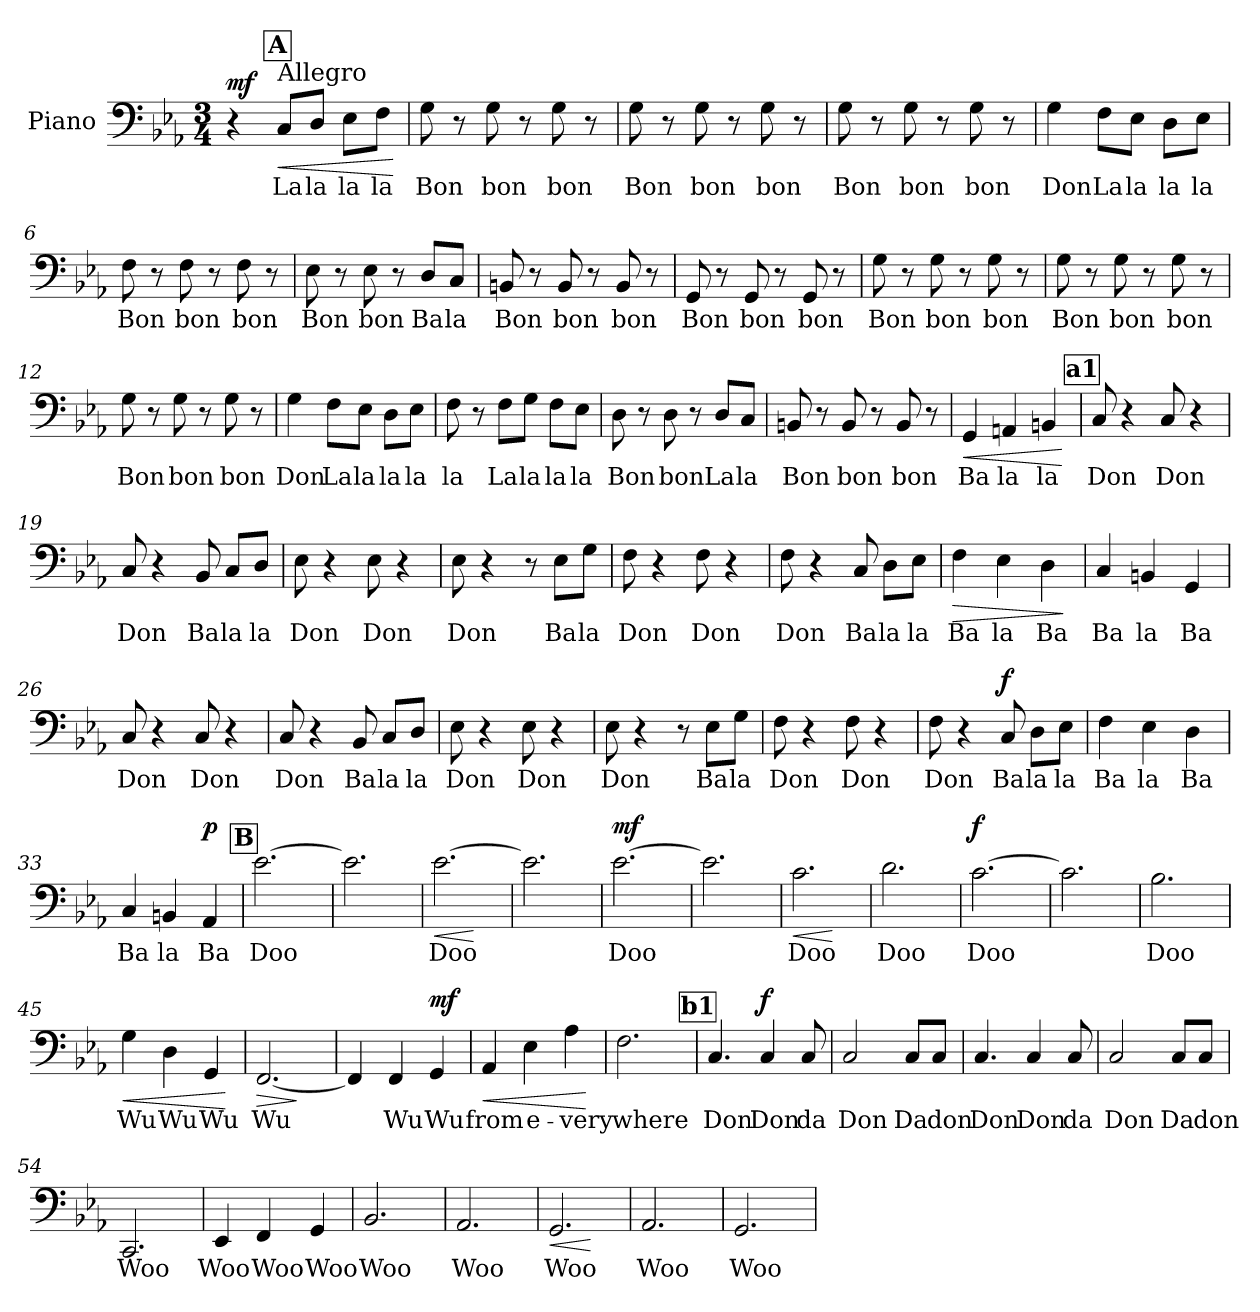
**kern	**text	**dynam
*part1	*part1	*part1
*staff1	*staff1	*staff1
*I"Piano	*	*
*I'Pno.	*	*
*clefF4	*	*
*k[b-e-a-]	*	*
*M3/4	*	*
*MM89	*	*
!!LO:REH:place=s1:a:B:fs=14:t=A:qo=1
=1	=1	=1
!	!	!LO:DY:a
4r	.	mf
!LO:TX:a:t=Allegro	!	!
!	!LO:LY:b	!LO:HP:b
8C/L	La	<
!	!LO:LY:b	!
8D/J	la	.
!	!LO:LY:b	!
8E-\L	la	.
!	!LO:LY:b	!
8F\J	la	.
.	.	[
=2	=2	=2
!	!LO:LY:b	!
8G\	Bon	.
8r	.	.
!	!LO:LY:b	!
8G\	bon	.
8r	.	.
!	!LO:LY:b	!
8G\	bon	.
8r	.	.
=3	=3	=3
!	!LO:LY:b	!
8G\	Bon	.
8r	.	.
!	!LO:LY:b	!
8G\	bon	.
8r	.	.
!	!LO:LY:b	!
8G\	bon	.
8r	.	.
=4	=4	=4
!	!LO:LY:b	!
8G\	Bon	.
8r	.	.
!	!LO:LY:b	!
8G\	bon	.
8r	.	.
!	!LO:LY:b	!
8G\	bon	.
8r	.	.
=5	=5	=5
!	!LO:LY:b	!
4G\	Don	.
!	!LO:LY:b	!
8F\L	La	.
!	!LO:LY:b	!
8E-\J	la	.
!	!LO:LY:b	!
8D\L	la	.
!	!LO:LY:b	!
8E-\J	la	.
!!LO:LB:g=z
=6	=6	=6
!	!LO:LY:b	!
8F\	Bon	.
8r	.	.
!	!LO:LY:b	!
8F\	bon	.
8r	.	.
!	!LO:LY:b	!
8F\	bon	.
8r	.	.
=7	=7	=7
!	!LO:LY:b	!
8E-\	Bon	.
8r	.	.
!	!LO:LY:b	!
8E-\	bon	.
8r	.	.
!	!LO:LY:b	!
8D/L	Ba	.
!	!LO:LY:b	!
8C/J	la	.
=8	=8	=8
!	!LO:LY:b	!
8BBn/	Bon	.
8r	.	.
!	!LO:LY:b	!
8BB/	bon	.
8r	.	.
!	!LO:LY:b	!
8BB/	bon	.
8r	.	.
=9	=9	=9
!	!LO:LY:b	!
8GG/	Bon	.
8r	.	.
!	!LO:LY:b	!
8GG/	bon	.
8r	.	.
!	!LO:LY:b	!
8GG/	bon	.
8r	.	.
=10	=10	=10
!	!LO:LY:b	!
8G\	Bon	.
8r	.	.
!	!LO:LY:b	!
8G\	bon	.
8r	.	.
!	!LO:LY:b	!
8G\	bon	.
8r	.	.
!!LO:LB:g=z
=11	=11	=11
!	!LO:LY:b	!
8G\	Bon	.
8r	.	.
!	!LO:LY:b	!
8G\	bon	.
8r	.	.
!	!LO:LY:b	!
8G\	bon	.
8r	.	.
=12	=12	=12
!	!LO:LY:b	!
8G\	Bon	.
8r	.	.
!	!LO:LY:b	!
8G\	bon	.
8r	.	.
!	!LO:LY:b	!
8G\	bon	.
8r	.	.
=13	=13	=13
!	!LO:LY:b	!
4G\	Don	.
!	!LO:LY:b	!
8F\L	La	.
!	!LO:LY:b	!
8E-\J	la	.
!	!LO:LY:b	!
8D\L	la	.
!	!LO:LY:b	!
8E-\J	la	.
=14	=14	=14
!	!LO:LY:b	!
8F\	la	.
8r	.	.
!	!LO:LY:b	!
8F\L	La	.
!	!LO:LY:b	!
8G\J	la	.
!	!LO:LY:b	!
8F\L	la	.
!	!LO:LY:b	!
8E-\J	la	.
=15	=15	=15
!	!LO:LY:b	!
8D\	Bon	.
8r	.	.
!	!LO:LY:b	!
8D\	bon	.
8r	.	.
!	!LO:LY:b	!
8D/L	La	.
!	!LO:LY:b	!
8C/J	la	.
!!LO:LB:g=z
=16	=16	=16
!	!LO:LY:b	!
8BBn/	Bon	.
8r	.	.
!	!LO:LY:b	!
8BB/	bon	.
8r	.	.
!	!LO:LY:b	!
8BB/	bon	.
8r	.	.
=17	=17	=17
!	!LO:LY:b	!LO:HP:b
4GG/	Ba	<
!	!LO:LY:b	!
4AAn/	la	.
!	!LO:LY:b	!
4BBn/	la	.
.	.	[
!!LO:REH:place=s1:a:B:fs=14:t=a1
=18	=18	=18
!	!LO:LY:b	!
8C/	Don	.
4r	.	.
!	!LO:LY:b	!
8C/	Don	.
4r	.	.
=19	=19	=19
!	!LO:LY:b	!
8C/	Don	.
4r	.	.
!	!LO:LY:b	!
8BB-/	Ba	.
!	!LO:LY:b	!
8C/L	la	.
!	!LO:LY:b	!
8D/J	la	.
=20	=20	=20
!	!LO:LY:b	!
8E-\	Don	.
4r	.	.
!	!LO:LY:b	!
8E-\	Don	.
4r	.	.
=21	=21	=21
!	!LO:LY:b	!
8E-\	Don	.
4r	.	.
8r	.	.
!	!LO:LY:b	!
8E-\L	Ba	.
!	!LO:LY:b	!
8G\J	la	.
!!LO:LB:g=z
=22	=22	=22
!	!LO:LY:b	!
8F\	Don	.
4r	.	.
!	!LO:LY:b	!
8F\	Don	.
4r	.	.
=23	=23	=23
!	!LO:LY:b	!
8F\	Don	.
4r	.	.
!	!LO:LY:b	!
8C/	Ba	.
!	!LO:LY:b	!
8D\L	la	.
!	!LO:LY:b	!
8E-\J	la	.
=24	=24	=24
!	!LO:LY:b	!LO:HP:b
4F\	Ba	>
!	!LO:LY:b	!
4E-\	la	.
!	!LO:LY:b	!
4D\	Ba	.
.	.	]
=25	=25	=25
!	!LO:LY:b	!
4C/	Ba	.
!	!LO:LY:b	!
4BBn/	la	.
!	!LO:LY:b	!
4GG/	Ba	.
=26	=26	=26
!	!LO:LY:b	!
8C/	Don	.
4r	.	.
!	!LO:LY:b	!
8C/	Don	.
4r	.	.
=27	=27	=27
!	!LO:LY:b	!
8C/	Don	.
4r	.	.
!	!LO:LY:b	!
8BB-/	Ba	.
!	!LO:LY:b	!
8C/L	la	.
!	!LO:LY:b	!
8D/J	la	.
!!LO:LB:g=z
=28	=28	=28
!	!LO:LY:b	!
8E-\	Don	.
4r	.	.
!	!LO:LY:b	!
8E-\	Don	.
4r	.	.
=29	=29	=29
!	!LO:LY:b	!
8E-\	Don	.
4r	.	.
8r	.	.
!	!LO:LY:b	!
8E-\L	Ba	.
!	!LO:LY:b	!
8G\J	la	.
=30	=30	=30
!	!LO:LY:b	!
8F\	Don	.
4r	.	.
!	!LO:LY:b	!
8F\	Don	.
4r	.	.
=31	=31	=31
!	!LO:LY:b	!
8F\	Don	.
4r	.	.
!	!LO:LY:b	!LO:DY:a
8C/	Ba	f
!	!LO:LY:b	!
8D\L	la	.
!	!LO:LY:b	!
8E-\J	la	.
=32	=32	=32
!	!LO:LY:b	!
4F\	Ba	.
!	!LO:LY:b	!
4E-\	la	.
!	!LO:LY:b	!
4D\	Ba	.
=33	=33	=33
!	!LO:LY:b	!
4C/	Ba	.
!	!LO:LY:b	!
4BBn/	la	.
!	!LO:LY:b	!LO:DY:a
4AA-/	Ba	p
!!LO:REH:place=s1:a:B:fs=14:t=B
=34	=34	=34
!	!LO:LY:b	!
[2.e-\	Doo	.
=35	=35	=35
2.e-\]	.	.
!!LO:LB:g=z
=36	=36	=36
!	!LO:LY:b	!LO:HP:b
[2.e-\	Doo	<
.	.	[
=37	=37	=37
2.e-\]	.	.
=38	=38	=38
!	!LO:LY:b	!LO:DY:a
[2.e-\	Doo	mf
=39	=39	=39
2.e-\]	.	.
=40	=40	=40
!	!LO:LY:b	!LO:HP:b
2.c\	Doo	<
.	.	[
=41	=41	=41
!	!LO:LY:b	!
2.d\	Doo	.
=42	=42	=42
!	!LO:LY:b	!LO:DY:a
[2.c\	Doo	f
=43	=43	=43
2.c\]	.	.
=44	=44	=44
!	!LO:LY:b	!
2.B-\	Doo	.
=45	=45	=45
!	!LO:LY:b	!LO:HP:b
4G\	Wu	<
!	!LO:LY:b	!
4D\	Wu	.
!	!LO:LY:b	!
4GG/	Wu	.
.	.	[
=46	=46	=46
!	!LO:LY:b	!LO:HP:b
[2.FF/	Wu	>
.	.	]
=47	=47	=47
4FF/]	.	.
!	!LO:LY:b	!
4FF/	Wu	.
!	!LO:LY:b	!LO:DY:a
4GG/	Wu	mf
!!LO:LB:g=z
=48	=48	=48
!	!LO:LY:b	!LO:HP:b
4AA-/	from	<
!	!LO:LY:b	!
4E-\	e-	.
!	!LO:LY:b	!
4A-\	-very	.
.	.	[
=49	=49	=49
!	!LO:LY:b	!
2.F\	where	.
!!LO:REH:place=s1:a:B:fs=14:t=b1
=50	=50	=50
!	!LO:LY:b	!
4.C/	Don	.
!	!LO:LY:b	!LO:DY:a
4C/	Don	f
!	!LO:LY:b	!
8C/	da	.
=51	=51	=51
!	!LO:LY:b	!
2C/	Don	.
!	!LO:LY:b	!
8C/L	Da	.
!	!LO:LY:b	!
8C/J	don	.
=52	=52	=52
!	!LO:LY:b	!
4.C/	Don	.
!	!LO:LY:b	!
4C/	Don	.
!	!LO:LY:b	!
8C/	da	.
=53	=53	=53
!	!LO:LY:b	!
2C/	Don	.
!	!LO:LY:b	!
8C/L	Da	.
!	!LO:LY:b	!
8C/J	don	.
=54	=54	=54
!	!LO:LY:b	!
2.CC/	Woo	.
!!LO:LB:g=z
=55	=55	=55
!	!LO:LY:b	!
4EE-/	Woo	.
!	!LO:LY:b	!
4FF/	Woo	.
!	!LO:LY:b	!
4GG/	Woo	.
=56	=56	=56
!	!LO:LY:b	!
2.BB-/	Woo	.
=57	=57	=57
!	!LO:LY:b	!
2.AA-/	Woo	.
=58	=58	=58
!	!LO:LY:b	!LO:HP:b
2.GG/	Woo	<
.	.	[
=59	=59	=59
!	!LO:LY:b	!
2.AA-/	Woo	.
=60	=60	=60
!	!LO:LY:b	!
2.GG/	Woo	.
=	=	=
*-	*-	*-
